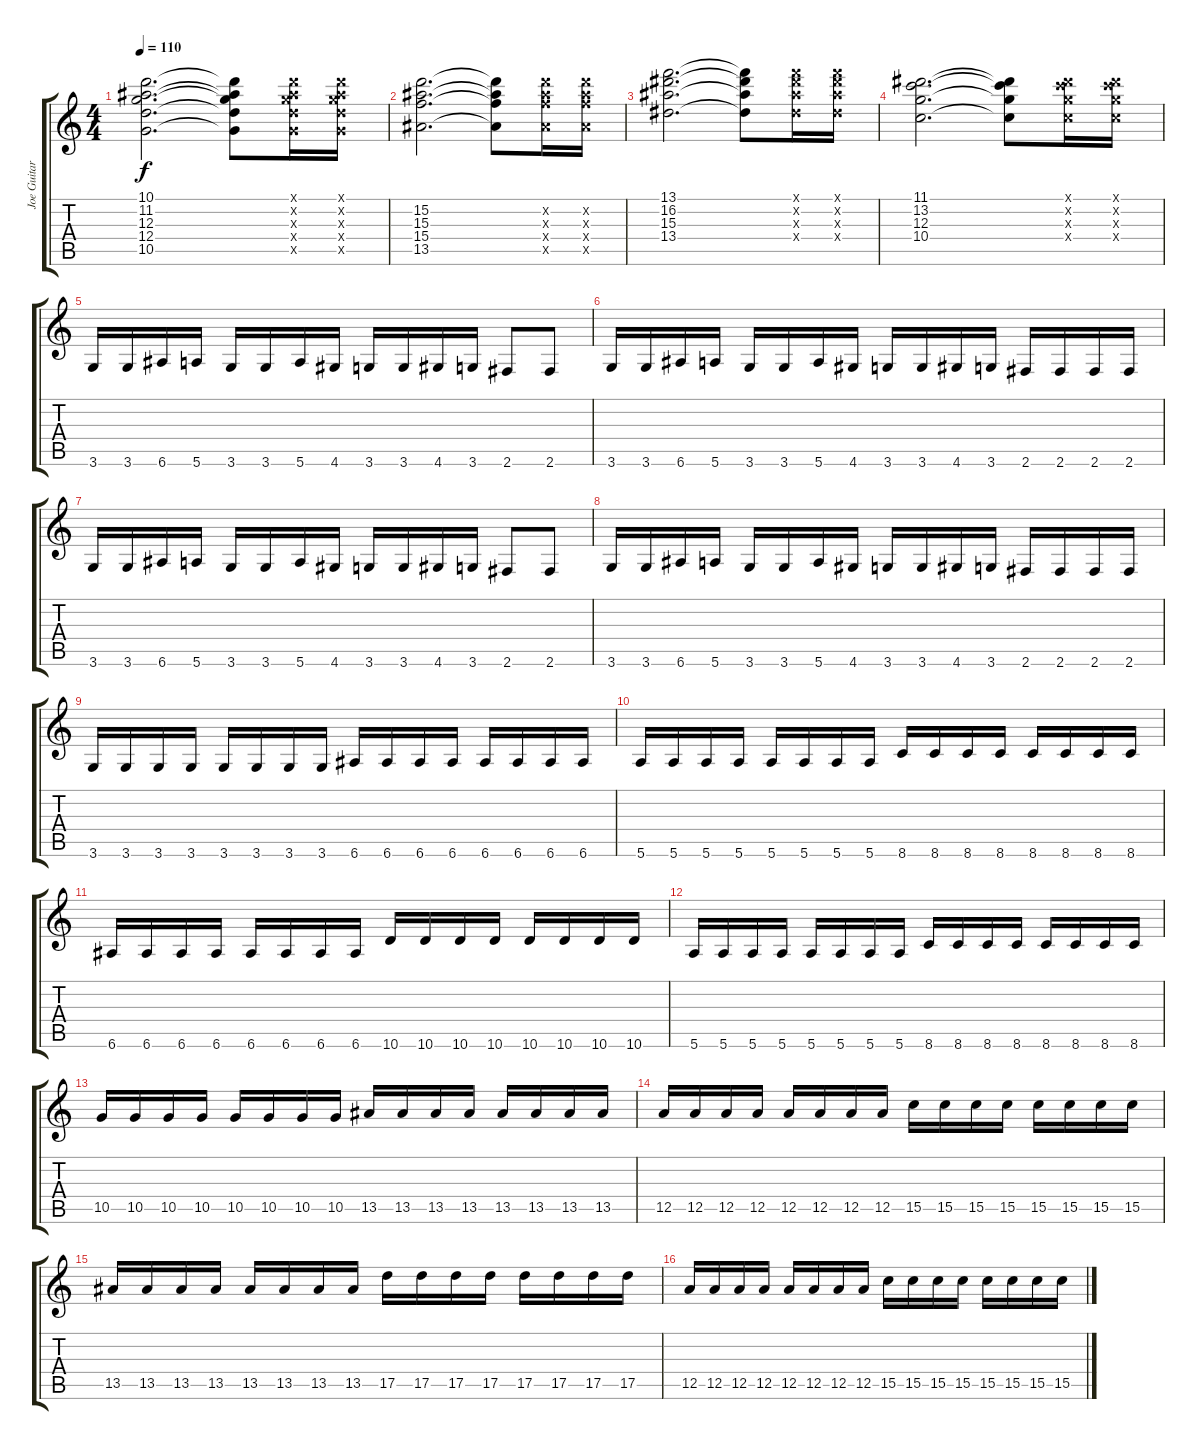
\track ("Joe Guitar" "Joe Guitar") {instrument distortionguitar}
\staff {score tabs}
\tuning (E4 B3 G3 D3 A2 E2) {hide}
\ts (4 4)
\tempo 110
\clef g2
\ks c
(10.1 11.2 12.3 12.4 10.5).2{d dy f} (10.1{t} 11.2{t} 12.3{t} 12.4{t} 10.5{t}).8 (10.1{x} 11.2{x} 12.3{x} 12.4{x} 10.5{x}).16 (10.1{x} 11.2{x} 12.3{x} 12.4{x} 10.5{x}).16 |
(15.2 15.3 15.4 13.5).2{d} (15.2{t} 15.3{t} 15.4{t} 13.5{t}).8 (15.2{x} 15.3{x} 15.4{x} 13.5{x}).16 (15.2{x} 15.3{x} 15.4{x} 13.5{x}).16 |
(13.1 16.2 15.3 13.4).2{d} (13.1{t} 16.2{t} 15.3{t} 13.4{t}).8 (13.1{x} 16.2{x} 15.3{x} 13.4{x}).16 (13.1{x} 16.2{x} 15.3{x} 13.4{x}).16 |
(11.1 13.2 12.3 10.4).2{d} (11.1{t} 13.2{t} 12.3{t} 10.4{t}).8 (11.1{x} 13.2{x} 12.3{x} 10.4{x}).16 (11.1{x} 13.2{x} 12.3{x} 10.4{x}).16 |
3.6.16{instrument distortionguitar} 3.6.16 6.6.16 5.6.16 3.6.16 3.6.16 5.6.16 4.6.16 3.6.16 3.6.16 4.6.16 3.6.16 2.6.8 2.6.8 |
3.6.16 3.6.16 6.6.16 5.6.16 3.6.16 3.6.16 5.6.16 4.6.16 3.6.16 3.6.16 4.6.16 3.6.16 2.6.16 2.6.16 2.6.16 2.6.16 |
3.6.16 3.6.16 6.6.16 5.6.16 3.6.16 3.6.16 5.6.16 4.6.16 3.6.16 3.6.16 4.6.16 3.6.16 2.6.8 2.6.8 |
3.6.16 3.6.16 6.6.16 5.6.16 3.6.16 3.6.16 5.6.16 4.6.16 3.6.16 3.6.16 4.6.16 3.6.16 2.6.16 2.6.16 2.6.16 2.6.16 |
3.6.16 3.6.16 3.6.16 3.6.16 3.6.16 3.6.16 3.6.16 3.6.16 6.6.16 6.6.16 6.6.16 6.6.16 6.6.16 6.6.16 6.6.16 6.6.16 |
5.6.16 5.6.16 5.6.16 5.6.16 5.6.16 5.6.16 5.6.16 5.6.16 8.6.16 8.6.16 8.6.16 8.6.16 8.6.16 8.6.16 8.6.16 8.6.16 |
6.6.16 6.6.16 6.6.16 6.6.16 6.6.16 6.6.16 6.6.16 6.6.16 10.6.16 10.6.16 10.6.16 10.6.16 10.6.16 10.6.16 10.6.16 10.6.16 |
5.6.16 5.6.16 5.6.16 5.6.16 5.6.16 5.6.16 5.6.16 5.6.16 8.6.16 8.6.16 8.6.16 8.6.16 8.6.16 8.6.16 8.6.16 8.6.16 |
10.5.16 10.5.16 10.5.16 10.5.16 10.5.16 10.5.16 10.5.16 10.5.16 13.5.16 13.5.16 13.5.16 13.5.16 13.5.16 13.5.16 13.5.16 13.5.16 |
12.5.16 12.5.16 12.5.16 12.5.16 12.5.16 12.5.16 12.5.16 12.5.16 15.5.16 15.5.16 15.5.16 15.5.16 15.5.16 15.5.16 15.5.16 15.5.16 |
13.5.16 13.5.16 13.5.16 13.5.16 13.5.16 13.5.16 13.5.16 13.5.16 17.5.16 17.5.16 17.5.16 17.5.16 17.5.16 17.5.16 17.5.16 17.5.16 |
12.5.16 12.5.16 12.5.16 12.5.16 12.5.16 12.5.16 12.5.16 12.5.16 15.5.16 15.5.16 15.5.16 15.5.16 15.5.16 15.5.16 15.5.16 15.5.16
